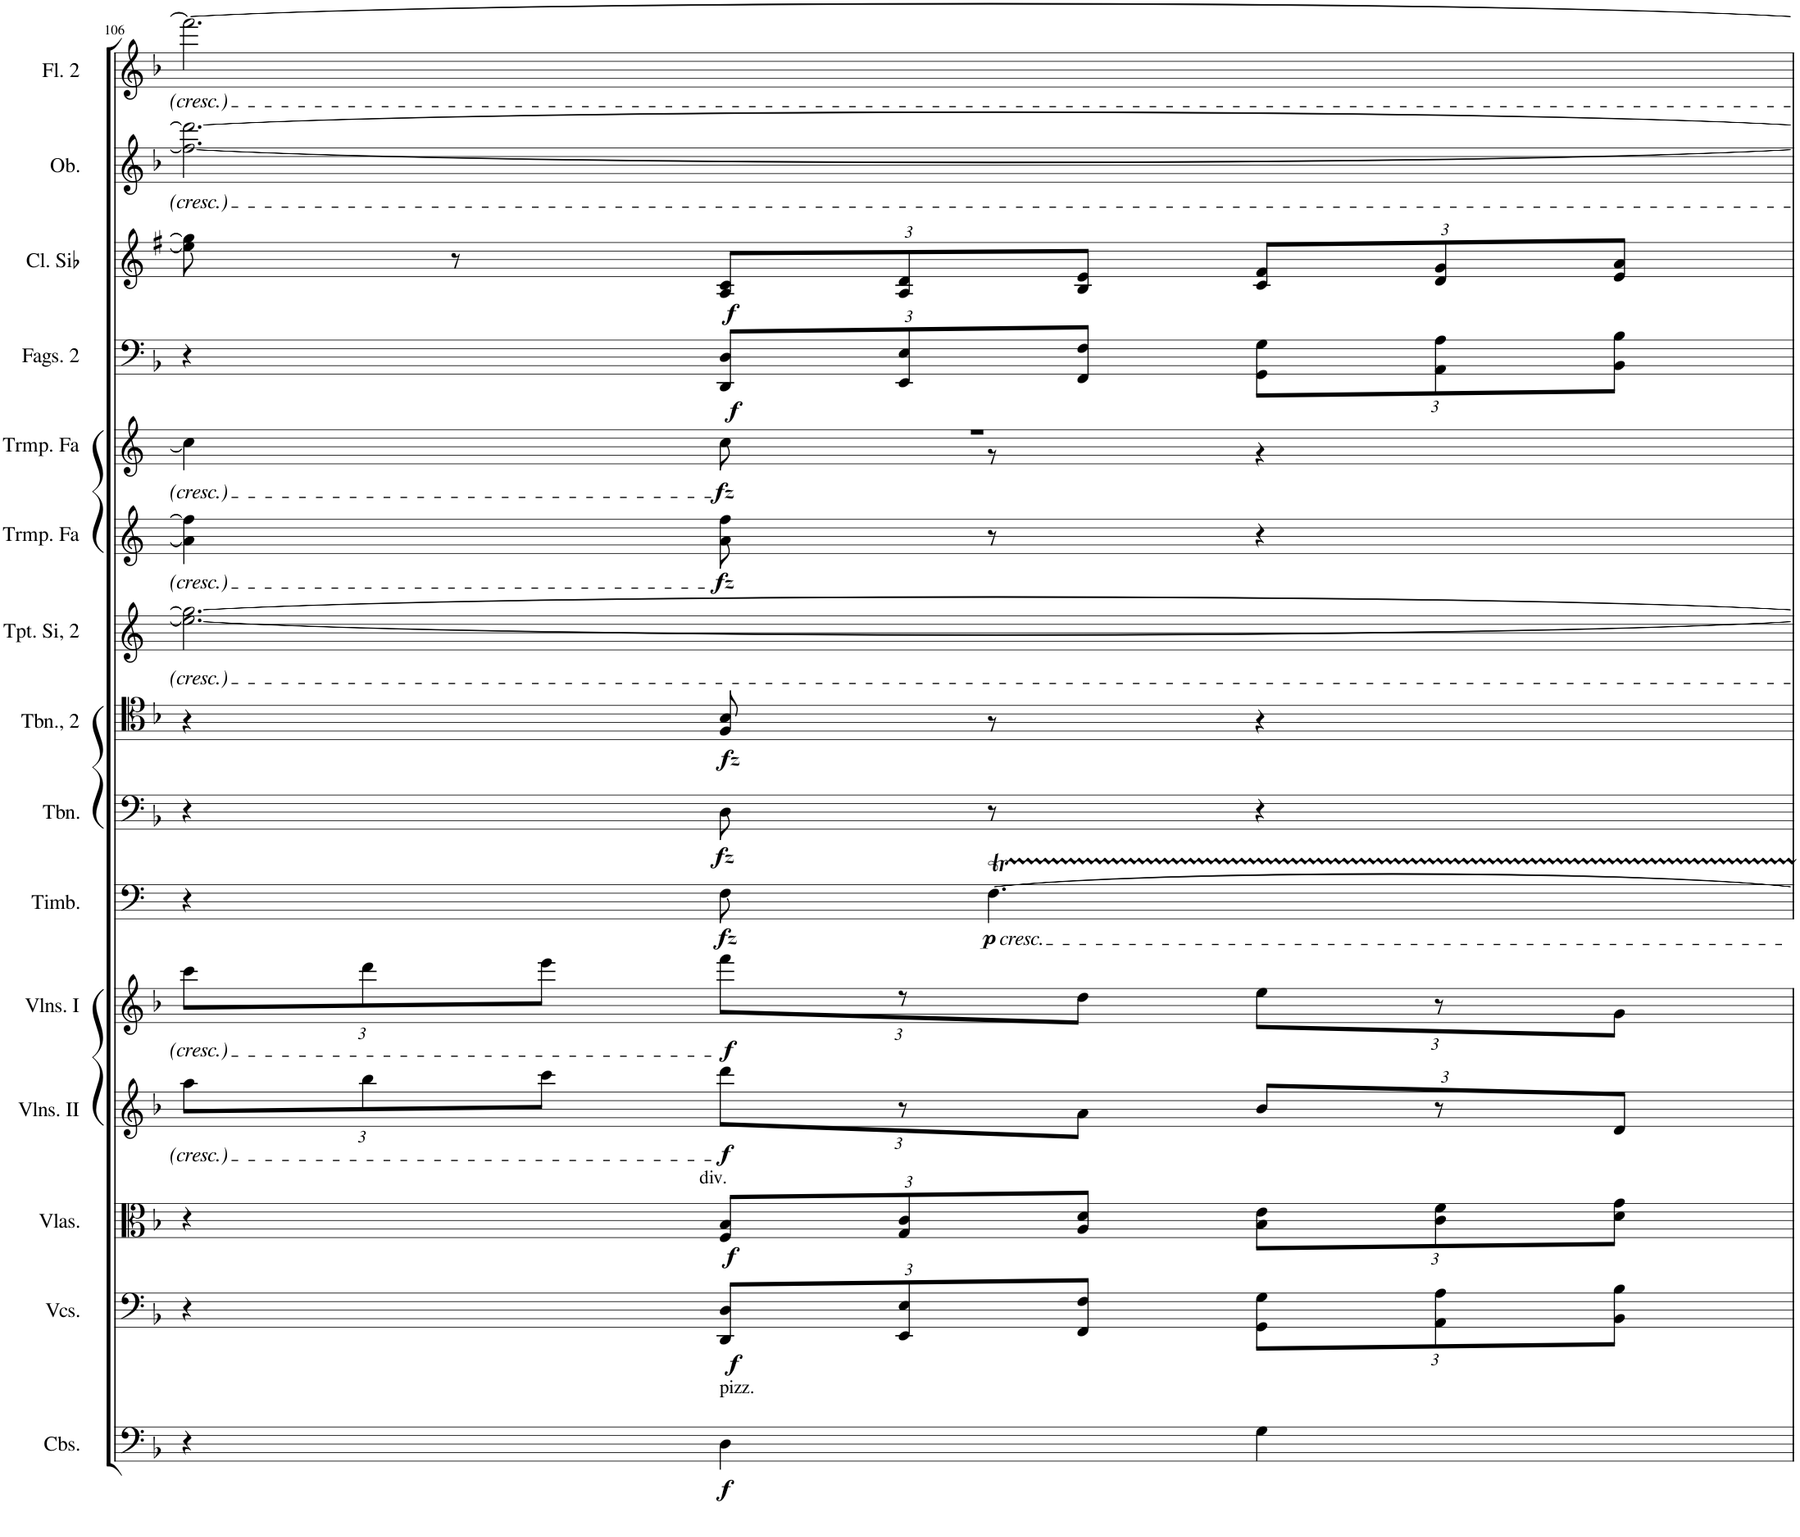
**kern	**dynam	**kern	**dynam	**kern	**dynam	**kern	**dynam	**kern	**dynam	**kern	**dynam	**kern	**dynam	**kern	**dynam	**kern	**kern	**dynam	**kern	**dynam	**kern	**dynam	**kern	**dynam	**kern	**kern
*part15	*part15	*part14	*part14	*part13	*part13	*part12	*part12	*part11	*part11	*part10	*part10	*part9	*part9	*part8	*part8	*part7	*part6	*part6	*part5	*part5	*part4	*part4	*part3	*part3	*part2	*part1
*staff15	*staff15	*staff14	*staff14	*staff13	*staff13	*staff12	*staff12	*staff11	*staff11	*staff10	*staff10	*staff9	*staff9	*staff8	*staff8	*staff7	*staff6	*staff6	*staff5	*staff5	*staff4	*staff4	*staff3	*staff3	*staff2	*staff1
*I"Contrabajos	*	*I"Violonchelos	*	*I"Violas	*	*I"Violines II	*	*I"Violines I	*	*I"Timbal de concierto	*	*I"Trombón	*	*I"Trombón, 2	*	*I"Trompeta en Si, 2	*I"Trompa en Fa, 2	*	*I"Trompa en Fa, 2	*	*I"Fagotes, 2	*	*I"Clarinete en Sib	*	*I"Oboes, 2	*I"Flautas 2
*I'Cbs.	*	*I'Vcs.	*	*I'Vlas.	*	*I'Vlns. II	*	*I'Vlns. I	*	*I'Timb.	*	*I'Tbn.	*	*I'Tbn., 2	*	*I'Tpt. Si, 2	*I'Trmp. Fa, 2	*	*I'Trmp. Fa, 2	*	*I'Fags. 2	*	*I'Cl. Sib	*	*I'Ob., 2	*I'Fl. 2
!!LO:PB:g=z
*clefF4	*	*clefF4	*	*clefC3	*	*clefG2	*	*clefG2	*	*clefF4	*	*clefF4	*	*clefC4	*	*clefG2	*clefG2	*	*clefG2	*	*clefF4	*	*clefG2	*	*clefG2	*clefG2
*Trd7c12	*	*	*	*	*	*	*	*	*	*	*	*	*	*	*	*Trd1c2	*Trd4c7	*	*Trd4c7	*	*	*	*Trd1c2	*	*	*
*k[b-]	*	*k[b-]	*	*k[b-]	*	*k[b-]	*	*k[b-]	*	*k[]	*	*k[b-]	*	*k[b-]	*	*k[]	*k[]	*	*k[]	*	*k[b-]	*	*k[f#]	*	*k[b-]	*k[b-]
*M3/4	*	*M3/4	*	*M3/4	*	*M3/4	*	*M3/4	*	*M3/4	*	*M3/4	*	*M3/4	*	*M3/4	*M3/4	*	*M3/4	*	*M3/4	*	*M3/4	*	*M3/4	*M3/4
*	*	*	*	*	*	*Xbrackettup	*	*Xbrackettup	*	*	*	*	*	*	*	*	*	*	*	*	*	*	*	*	*	*
=106	=106	=106	=106	=106	=106	=106	=106	=106	=106	=106	=106	=106	=106	=106	=106	=106	=106	=106	=106	=106	=106	=106	=106	=106	=106	=106
*	*	*	*	*	*	*	*	*	*	*	*	*	*	*	*	*	*	*	*^	*	*	*	*	*	*	*
4r	.	4r	.	4r	.	12aa\L	.	12ccc\L	.	4r	.	4r	.	4r	.	2.ee\_ 2.gg\_	4a\] 4ff\]	.	2.r	4cc\]	.	4r	.	8ee\] 8gg\]	.	2.ff\_ 2.ddd\_	2.fff\_
.	.	.	.	.	.	12bb-\	.	12ddd\	.	.	.	.	.	.	.	.	.	.	.	.	.	.	.	.	.	.	.
.	.	.	.	.	.	.	.	.	.	.	.	.	.	.	.	.	.	.	.	.	.	.	.	8r	.	.	.
.	.	.	.	.	.	12ccc\J	.	12eee\J	.	.	.	.	.	.	.	.	.	.	.	.	.	.	.	.	.	.	.
*	*	*Xbrackettup	*	*Xbrackettup	*	*	*	*	*	*	*	*	*	*	*	*	*	*	*	*	*	*Xbrackettup	*	*Xbrackettup	*	*	*
!	!	!	!	!LO:TX:a:t=div.	!	!	!	!	!	!	!	!	!	!	!	!	!	!	!	!	!	!	!	!	!	!	!
!LO:TX:a:t=pizz.	!	!	!	!	!	!	!	!	!	!	!	!	!	!	!	!	!	!	!	!	!	!	!	!	!	!	!
!	!LO:DY:b	!	!LO:DY:b	!	!LO:DY:b	!	!LO:DY:b	!	!LO:DY:b	!	!LO:DY:b	!	!LO:DY:b	!	!LO:DY:b	!	!	!LO:DY:b	!	!	!LO:DY:b	!	!LO:DY:b	!	!LO:DY:b	!	!
4D\	f	12DD/ 12D/L	f	12F/ 12B-/L	f	12ddd\L	f	12fff\L	f	8F\	fz	8D\	fz	8F/ 8B-/	fz	.	8a\ 8ff\	fz	.	8cc\	fz	12DD/ 12D/L	f	12A/ 12c/L	f	.	.
.	.	12EE/ 12E/	.	12G/ 12c/	.	12r	.	12r	.	.	.	.	.	.	.	.	.	.	.	.	.	12EE/ 12E/	.	12A/ 12d/	.	.	.
!	!	!	!	!	!	!	!	!	!	!LO:TX:b:i:t=cresc.	!	!	!	!	!	!	!	!	!	!	!	!	!	!	!	!	!
!	!	!	!	!	!	!	!	!	!	!	!LO:DY:b	!	!	!	!	!	!	!	!	!	!	!	!	!	!	!	!
.	.	.	.	.	.	.	.	.	.	[4.FT\	p	8r	.	8r	.	.	8r	.	.	8r	.	.	.	.	.	.	.
.	.	12FF/ 12F/J	.	12A/ 12d/J	.	12a\J	.	12dd\J	.	.	.	.	.	.	.	.	.	.	.	.	.	12FF/ 12F/J	.	12B/ 12e/J	.	.	.
4G\	.	12GG\ 12G\L	.	12B-\ 12e\L	.	12b-/L	.	12ee\L	.	.	.	4r	.	4r	.	.	4r	.	.	4r	.	12GG\ 12G\L	.	12c/ 12f#/L	.	.	.
.	.	12AA\ 12A\	.	12c\ 12f\	.	12r	.	12r	.	.	.	.	.	.	.	.	.	.	.	.	.	12AA\ 12A\	.	12d/ 12g/	.	.	.
.	.	12BB-\ 12B-\J	.	12d\ 12g\J	.	12d/J	.	12g\J	.	.	.	.	.	.	.	.	.	.	.	.	.	12BB-\ 12B-\J	.	12e/ 12a/J	.	.	.
*	*	*	*	*	*	*	*	*	*	*	*	*	*	*	*	*	*	*	*v	*v	*	*	*	*	*	*	*
=	=	=	=	=	=	=	=	=	=	=	=	=	=	=	=	=	=	=	=	=	=	=	=	=	=	=
*-	*-	*-	*-	*-	*-	*-	*-	*-	*-	*-	*-	*-	*-	*-	*-	*-	*-	*-	*-	*-	*-	*-	*-	*-	*-	*-
